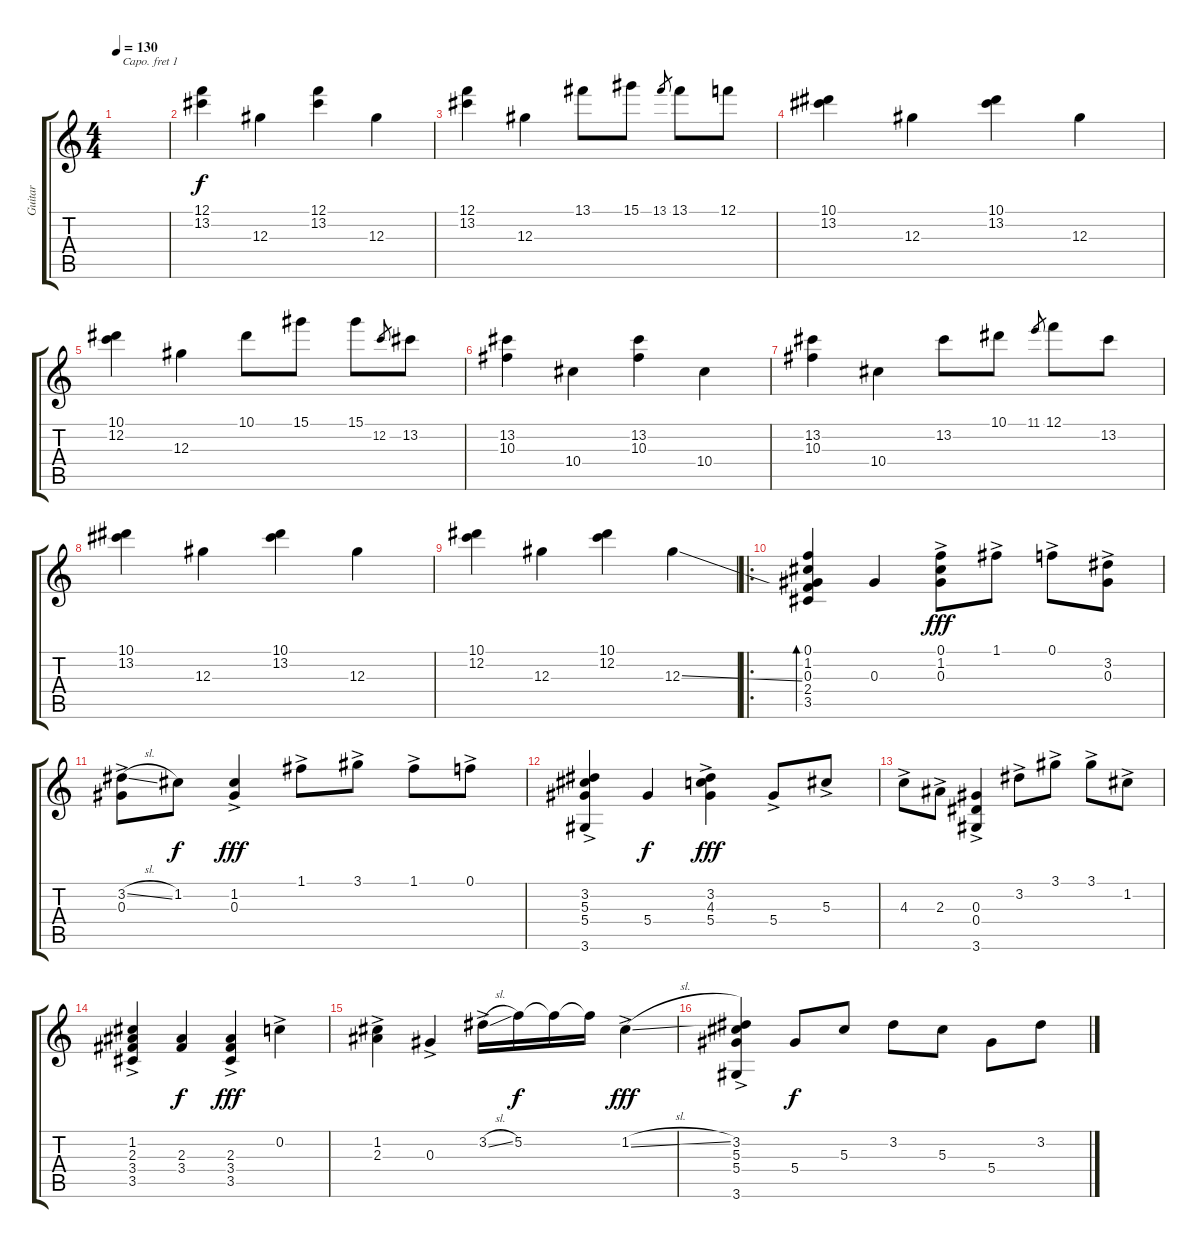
\track ("Guitar" "Guitar") {instrument acousticguitarsteel}
\staff {score tabs}
\capo 1
\tuning (E4 B3 G3 D3 A2 E2) {hide}
\ts (4 4)
\tempo 130
\clef g2
\ks c
|
(12.1 13.2).4 12.3.4 (12.1 13.2).4 12.3.4 |
(12.1 13.2).4 12.3.4 13.1.8 15.1.8 13.1.8{gr} 13.1.8 12.1.8 |
(10.1 13.2).4 12.3.4 (10.1 13.2).4 12.3.4 |
(10.1 12.2).4 12.3.4 10.1.8 15.1.8 15.1.8 12.2.8{gr} 13.2.8 |
(13.2 10.3).4 10.4.4 (13.2 10.3).4 10.4.4 |
(13.2 10.3).4 10.4.4 13.2.8 10.1.8 11.1.8{gr} 12.1.8 13.2.8 |
(10.1 13.2).4 12.3.4 (10.1 13.2).4 12.3.4 |
(10.1 12.2).4 12.3.4 (10.1 12.2).4 12.3{ss}.4 |
\ro
(0.1 1.2 0.3 2.4 3.5).4{bd 240} 0.3.4 (0.1{ac} 1.2 0.3).8{dy fff} 1.1{ac}.8 0.1{ac}.8 (3.2{ac} 0.3).8 |
(3.2{sl ac} 0.3).8 1.2.8{dy f} (1.2{ac} 0.3).4{dy fff} 1.1{ac}.8 3.1{ac}.8 1.1{ac}.8 0.1{ac}.8 |
(3.2{ac} 5.3 5.4 3.6).4 5.4.4{dy f} (3.2{ac} 4.3 5.4).4{dy fff} 5.4{ac}.8 5.3{ac}.8 |
4.3{ac}.8 2.3{ac}.8 (0.3{ac} 0.4 3.6).4 3.2{ac}.8 3.1{ac}.8 3.1{ac}.8 1.2{ac}.8 |
(1.2{ac} 2.3 3.4 3.5).4 (2.3 3.4).4{dy f} (2.3{ac} 3.4 3.5).4{dy fff} 0.2{ac}.4 |
(1.2{ac} 2.3).4 0.3{ac}.4 3.2{sl ac}.16 5.2.16{dy f} 5.2{t}.16 5.2{t}.16 1.2{sl ac}.4{dy fff} |
(3.2{ac} 5.3 5.4 3.6).4 5.4.8{dy f} 5.3.8 3.2.8 5.3.8 5.4.8 3.2.8
